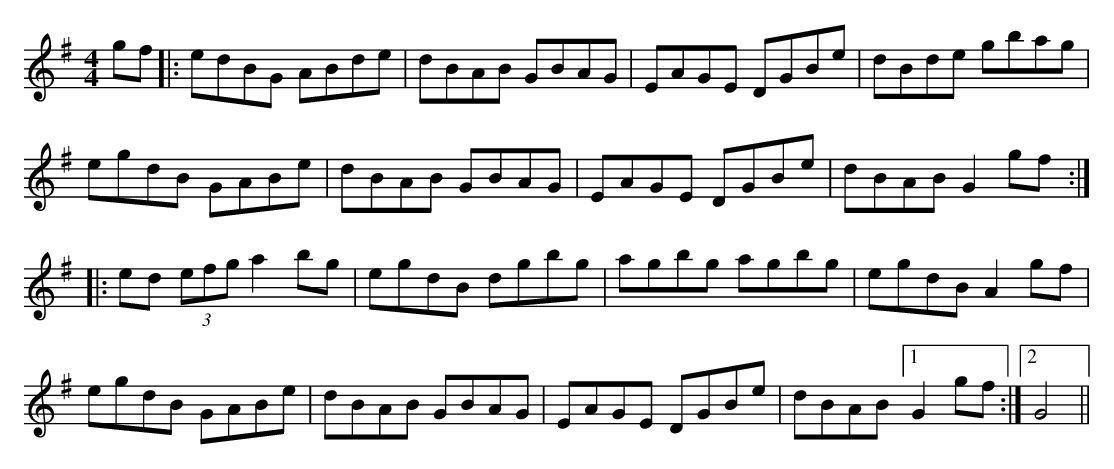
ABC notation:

X:1
M:4/4
K:G
gf|:edBG ABde|dBAB GBAG|EAGE DGBe|dBde gbag|
egdB GABe|dBAB GBAG|EAGE DGBe|dBAB G2gf:|
|:ed (3efg a2bg|egdB dgbg|agbg agbg|egdB A2gf|
egdB GABe|dBAB GBAG|EAGE DGBe|dBAB [1 G2gf:|2 G4||
